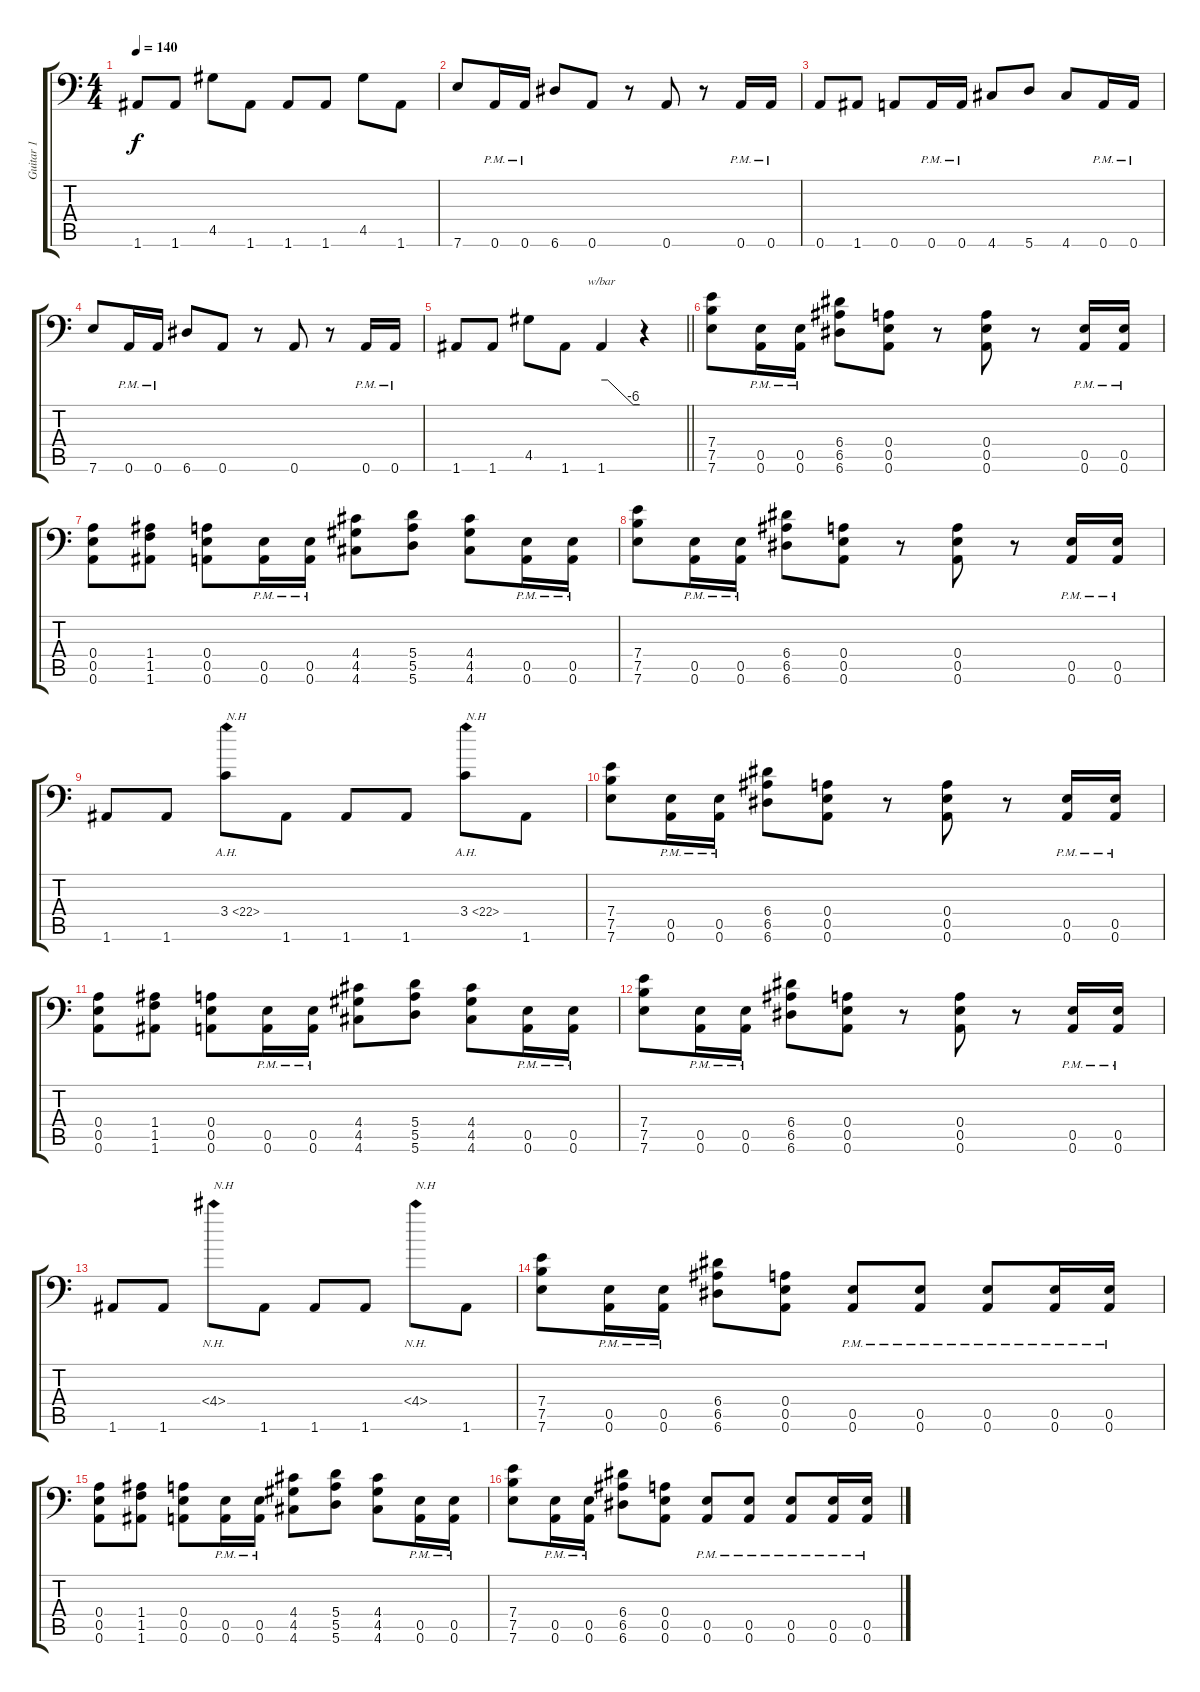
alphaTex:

\track ("Guitar 1" "Guitar 1") {instrument distortionguitar}
\staff {score tabs}
\tuning (B3 Gb3 D3 A2 E2 A1) {hide}
\ts (4 4)
\tempo 140
\clef f4
\ks c
1.6.8{dy f} 1.6.8 4.5.8 1.6.8 1.6.8 1.6.8 4.5.8 1.6.8 |
7.6.8 0.6{pm}.16 0.6{pm}.16 6.6.8 0.6.8 r.8 0.6.8 r.8 0.6{pm}.16 0.6{pm}.16 |
0.6.8 1.6.8 0.6.8 0.6{pm}.16 0.6{pm}.16 4.6.8 5.6.8 4.6.8 0.6{pm}.16 0.6{pm}.16 |
7.6.8 0.6{pm}.16 0.6{pm}.16 6.6.8 0.6.8 r.8 0.6.8 r.8 0.6{pm}.16 0.6{pm}.16 |
\barLineRight lightlight
1.6.8 1.6.8 4.5.8 1.6.8 1.6.4{tbe (custom default 0 0 10 0 50 -24 60 -24)} r.4 |
\section ("" "")
(7.4 7.5 7.6).8 (0.5{pm} 0.6{pm}).16 (0.5{pm} 0.6{pm}).16 (6.4 6.5 6.6).8 (0.4 0.5 0.6).8 r.8 (0.4 0.5 0.6).8 r.8 (0.5{pm} 0.6{pm}).16 (0.5{pm} 0.6{pm}).16 |
(0.4 0.5 0.6).8 (1.4 1.5 1.6).8 (0.4 0.5 0.6).8 (0.5{pm} 0.6{pm}).16 (0.5{pm} 0.6{pm}).16 (4.4 4.5 4.6).8 (5.4 5.5 5.6).8 (4.4 4.5 4.6).8 (0.5{pm} 0.6{pm}).16 (0.5{pm} 0.6{pm}).16 |
(7.4 7.5 7.6).8 (0.5{pm} 0.6{pm}).16 (0.5{pm} 0.6{pm}).16 (6.4 6.5 6.6).8 (0.4 0.5 0.6).8 r.8 (0.4 0.5 0.6).8 r.8 (0.5{pm} 0.6{pm}).16 (0.5{pm} 0.6{pm}).16 |
1.6.8 1.6.8 3.4{ah 19}.8{txt "N.H"} 1.6.8 1.6.8 1.6.8 3.4{ah 19}.8{txt "N.H"} 1.6.8 |
(7.4 7.5 7.6).8 (0.5{pm} 0.6{pm}).16 (0.5{pm} 0.6{pm}).16 (6.4 6.5 6.6).8 (0.4 0.5 0.6).8 r.8 (0.4 0.5 0.6).8 r.8 (0.5{pm} 0.6{pm}).16 (0.5{pm} 0.6{pm}).16 |
(0.4 0.5 0.6).8 (1.4 1.5 1.6).8 (0.4 0.5 0.6).8 (0.5{pm} 0.6{pm}).16 (0.5{pm} 0.6{pm}).16 (4.4 4.5 4.6).8 (5.4 5.5 5.6).8 (4.4 4.5 4.6).8 (0.5{pm} 0.6{pm}).16 (0.5{pm} 0.6{pm}).16 |
(7.4 7.5 7.6).8 (0.5{pm} 0.6{pm}).16 (0.5{pm} 0.6{pm}).16 (6.4 6.5 6.6).8 (0.4 0.5 0.6).8 r.8 (0.4 0.5 0.6).8 r.8 (0.5{pm} 0.6{pm}).16 (0.5{pm} 0.6{pm}).16 |
1.6.8 1.6.8 4.4{nh}.8{txt "N.H"} 1.6.8 1.6.8 1.6.8 4.4{nh}.8{txt "N.H"} 1.6.8 |
(7.4 7.5 7.6).8 (0.5{pm} 0.6{pm}).16 (0.5{pm} 0.6{pm}).16 (6.4 6.5 6.6).8 (0.4 0.5 0.6).8 (0.5{pm} 0.6{pm}).8 (0.5{pm} 0.6{pm}).8 (0.5{pm} 0.6{pm}).8 (0.5{pm} 0.6{pm}).16 (0.5{pm} 0.6{pm}).16 |
(0.4 0.5 0.6).8 (1.4 1.5 1.6).8 (0.4 0.5 0.6).8 (0.5{pm} 0.6{pm}).16 (0.5{pm} 0.6{pm}).16 (4.4 4.5 4.6).8 (5.4 5.5 5.6).8 (4.4 4.5 4.6).8 (0.5{pm} 0.6{pm}).16 (0.5{pm} 0.6{pm}).16 |
(7.4 7.5 7.6).8 (0.5{pm} 0.6{pm}).16 (0.5{pm} 0.6{pm}).16 (6.4 6.5 6.6).8 (0.4 0.5 0.6).8 (0.5{pm} 0.6{pm}).8 (0.5{pm} 0.6{pm}).8 (0.5{pm} 0.6{pm}).8 (0.5{pm} 0.6{pm}).16 (0.5{pm} 0.6{pm}).16
